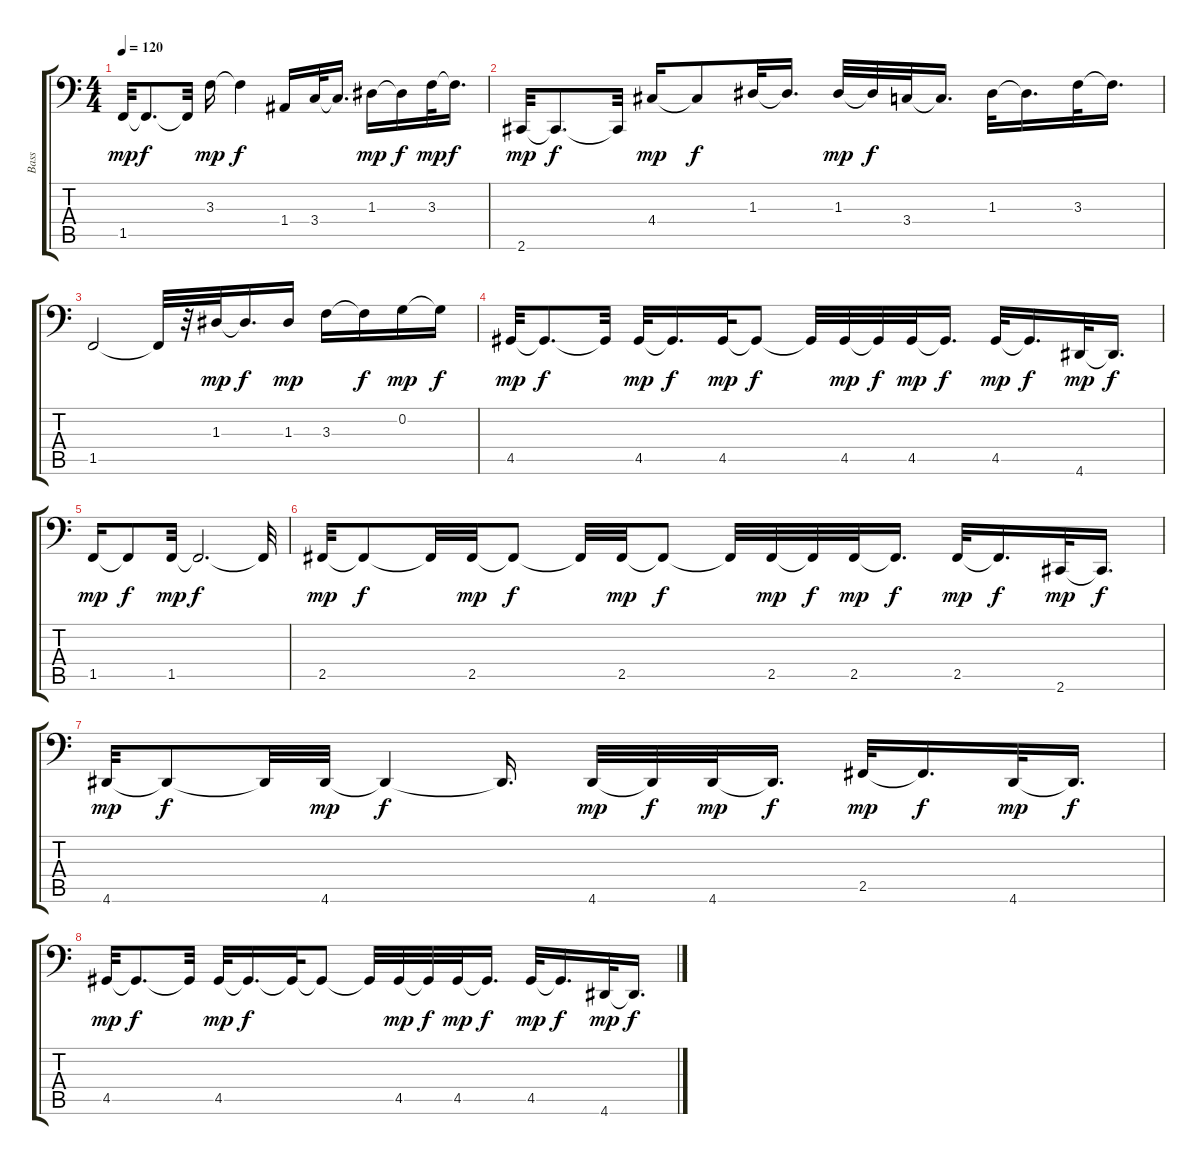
\track ("Bass" "Bass") {instrument slapbass1}
\staff {score tabs}
\tuning (C3 G2 D2 A1 E1 B0) {hide}
\ts (4 4)
\tempo 120
\clef f4
\ks c
1.5.32{dy mp} 1.5{t}.8{d dy f} 1.5{t}.32 3.3.16{dy mp} 3.3{t}.4{dy f} 1.4.16 3.4.32 3.4{t}.16{d} 1.3.16{dy mp} 1.3{t}.16{dy f} 3.3.32{dy mp} 3.3{t}.16{d dy f} |
2.6.32{dy mp} 2.6{t}.8{d dy f} 2.6{t}.32 4.4.16{dy mp} 4.4{t}.8{dy f} 1.3.32 1.3{t}.16{d} 1.3.32{dy mp} 1.3{t}.32{dy f} 3.4.32 3.4{t}.16{d} 1.3.32 1.3{t}.16{d} 3.3.32 3.3{t}.16{d} |
1.5.2 1.5{t}.32 r.32 1.3.32{dy mp} 1.3{t}.16{d dy f} 1.3.16{dy mp} 3.3.16 3.3{t}.16{dy f} 0.2.16{dy mp} 0.2{t}.16{dy f} |
4.5.32{dy mp} 4.5{t}.8{d dy f} 4.5{t}.32 4.5.32{dy mp} 4.5{t}.16{d dy f} 4.5.32{dy mp} 4.5{t}.8{dy f} 4.5{t}.32 4.5.32{dy mp} 4.5{t}.32{dy f} 4.5.32{dy mp} 4.5{t}.16{d dy f} 4.5.32{dy mp} 4.5{t}.16{d dy f} 4.6.32{dy mp} 4.6{t}.16{d dy f} |
1.5.16{dy mp} 1.5{t}.8{dy f} 1.5.32{dy mp} 1.5{t}.2{d dy f} 1.5{t}.32 |
2.5.32{dy mp} 2.5{t}.8{dy f} 2.5{t}.32 2.5.32{dy mp} 2.5{t}.8{dy f} 2.5{t}.32 2.5.32{dy mp} 2.5{t}.8{dy f} 2.5{t}.32 2.5.32{dy mp} 2.5{t}.32{dy f} 2.5.32{dy mp} 2.5{t}.16{d dy f} 2.5.32{dy mp} 2.5{t}.16{d dy f} 2.6.32{dy mp} 2.6{t}.16{d dy f} |
4.6.32{dy mp} 4.6{t}.8{dy f} 4.6{t}.32 4.6.32{dy mp} 4.6{t}.4{dy f} 4.6{t}.16{d} 4.6.32{dy mp} 4.6{t}.32{dy f} 4.6.32{dy mp} 4.6{t}.16{d dy f} 2.5.32{dy mp} 2.5{t}.16{d dy f} 4.6.32{dy mp} 4.6{t}.16{d dy f} |
4.5.32{dy mp} 4.5{t}.8{d dy f} 4.5{t}.32 4.5.32{dy mp} 4.5{t}.16{d dy f} 4.5{t}.32 4.5{t}.8 4.5{t}.32 4.5.32{dy mp} 4.5{t}.32{dy f} 4.5.32{dy mp} 4.5{t}.16{d dy f} 4.5.32{dy mp} 4.5{t}.16{d dy f} 4.6.32{dy mp} 4.6{t}.16{d dy f}
